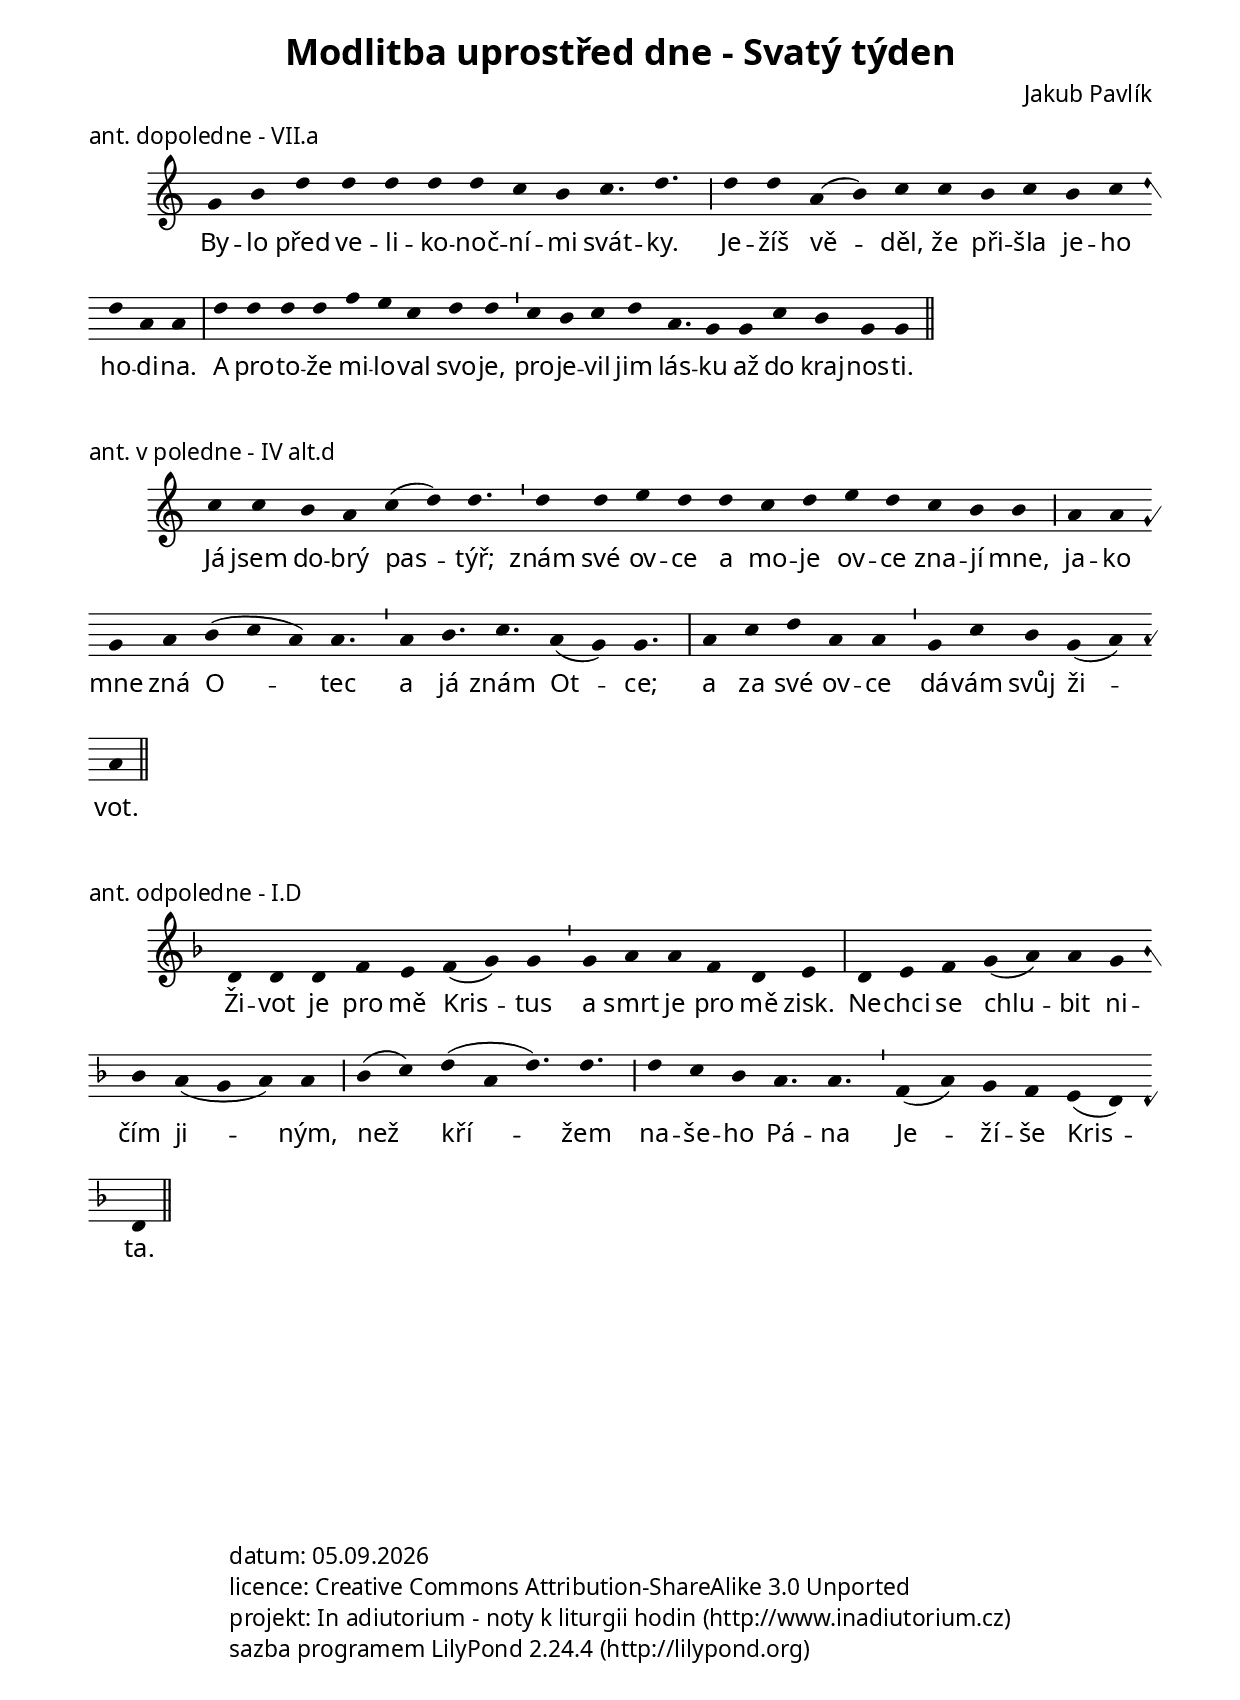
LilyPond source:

\version "2.12.3"

\header {
  title = "Modlitba uprostřed dne - Svatý týden"
  composer = "Jakub Pavlík"
}

\include "spolecne.ly"

\score {
  \relative c'' {
    \choralniRezim
    
    g4 b d d d d d c b c4. d \barMaior
    d4 d a( b) c c b c b c d a a \barMax
    d d d d f e c d d \barMin
    c b c d a4. g4 g c b g g \barFinalis
  }
  \addlyrics {
    By -- lo před ve -- li -- ko -- noč -- ní -- mi svát -- ky. 
    Je -- žíš vě -- děl, že při -- šla je -- ho ho -- di -- na. 
    A pro -- to -- že mi -- lo -- val svo -- je,
    pro -- je -- vil jim lás -- ku až do kraj -- nos -- ti.
  }
  \header {
    quid = "ant. dopoledne"
    modus = "VII"
    differentia = "a" 
    psalmus = ""
    id = "dopo"
    piece = \markup {\sestavTitulekBezZalmu}
  }
}

\score {
  \relative c'' {
    \choralniRezim
    
    c4 c b a c( d) d4. \barMin
    d4 d e d d c d e d c b b \barMaior 
    a a g a b( c a) a4. \barMin
    a4 b4. c a4( g) g4. \barMax
    a4 c d a a \barMin
    g c b g( a) a \barFinalis
  }
  \addlyrics {
    Já jsem do -- brý pas -- týř; znám své ov -- ce a mo -- je ov -- ce
    zna -- jí mne, ja -- ko mne zná O -- tec a já znám Ot -- ce;
    a za své ov -- ce dá -- vám svůj ži -- vot.
  }
  \header {
    quid = "ant. v poledne"
    modus = "IV alt"
    differentia = "d" 
    psalmus = ""
    id = "po"
    piece = \markup {\sestavTitulekBezZalmu}
  }
}

\score {
  \relative c' {
    \choralniRezim
    \key f \major
    d4 d d f e f( g) g \barMin
    g a a f d e \barMax
    
    d e f g( a) a g bes a( g a) a \barMaior
    bes( c) d( a d4.) d \barMaior
    d4 c bes a4. a \barMin f4( a) g f e( d) d \barFinalis
  }
  \addlyrics {
    Ži -- vot je pro mě Kris -- tus
    a smrt je pro mě zisk.
    
    Ne -- chci se chlu -- bit ni -- čím ji -- ným,
    než kří -- žem 
    na -- še -- ho Pá -- na Je -- ží -- še Kris -- ta.
  }
  \header {
    quid = "ant. odpoledne"
    modus = "I"
    differentia = "D" 
    psalmus = ""
    id = "odpo"
    piece = \markup {\sestavTitulekBezZalmu}
  }
}